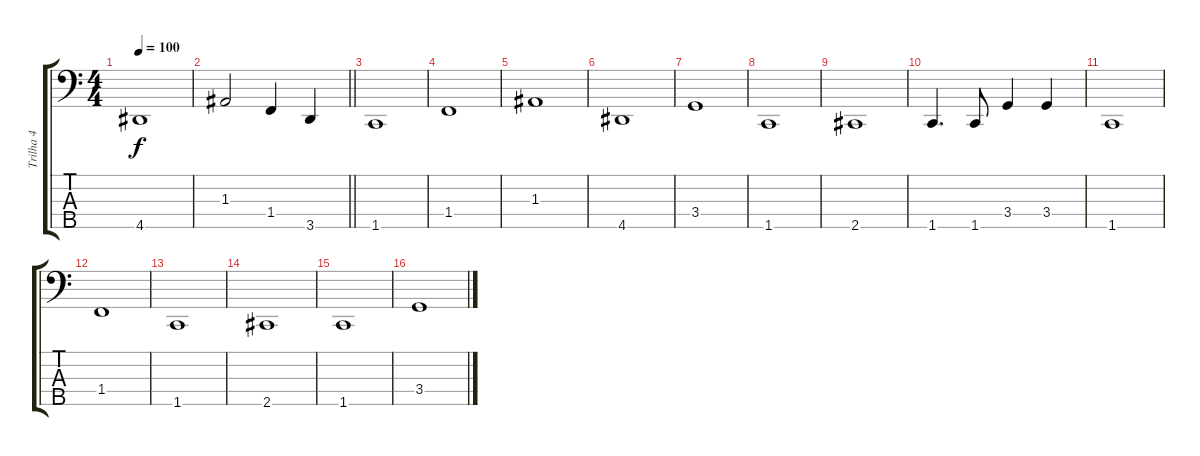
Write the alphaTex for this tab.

\track ("Trilha 4" "Trilha 4") {instrument contrabass}
\staff {score tabs}
\tuning (G2 D2 A1 E1 B0) {hide}
\ts (4 4)
\tempo 100
\clef f4
\ks c
4.5.1{dy f} |
\barLineRight lightlight
1.3.2 1.4.4 3.5.4 |
1.5.1 |
1.4.1 |
1.3.1 |
4.5.1 |
3.4.1 |
1.5.1 |
2.5.1 |
1.5.4{d} 1.5.8 3.4.4 3.4.4 |
1.5.1 |
1.4.1 |
1.5.1 |
2.5.1 |
1.5.1 |
3.4.1
